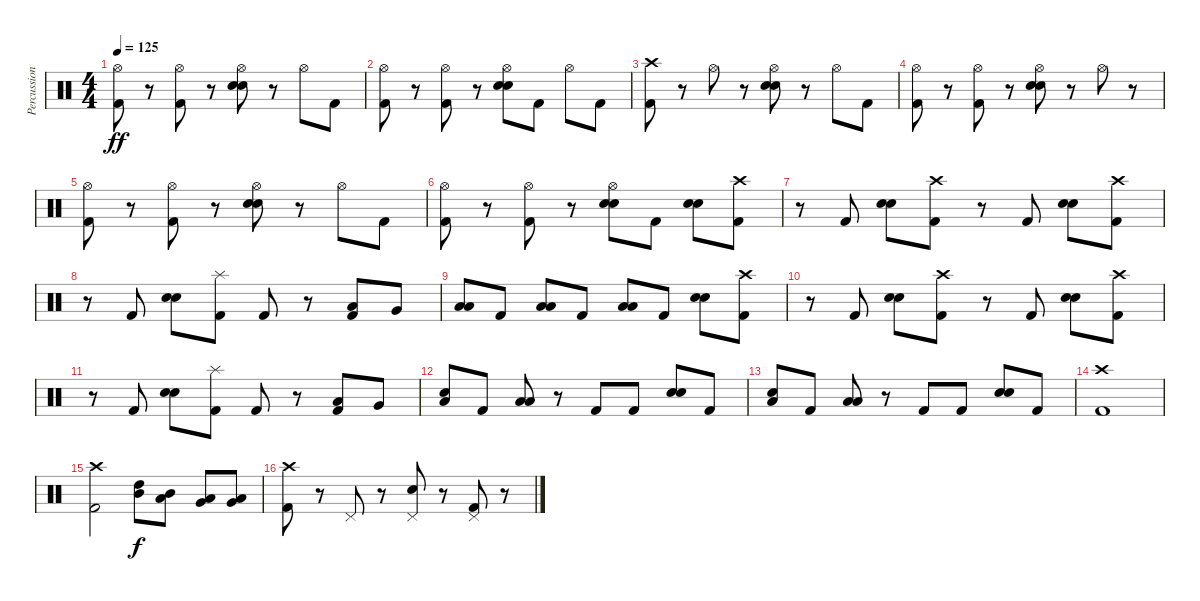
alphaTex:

\track ("Percussions" "Percussion") {instrument percussion}
\staff {score}
\articulation defaults
\ts (4 4)
\tempo 125
\clef neutral
\ks c
("Hi-Hat (open)" "Kick (hit) 2").8{dy ff} r.8 ("Hi-Hat (open)" "Kick (hit) 2").8 r.8 ("Hi-Hat (open)" "Electric Snare (hit)" "Electric Snare (hit)").8 r.8 "Hi-Hat (open)".8 "Kick (hit) 2".8 |
("Hi-Hat (open)" "Kick (hit) 2").8 r.8 ("Hi-Hat (open)" "Kick (hit) 2").8 r.8 ("Hi-Hat (open)" "Electric Snare (hit)" "Electric Snare (hit)").8 "Kick (hit) 2".8 "Hi-Hat (open)".8 "Kick (hit) 2".8 |
("Crash high (hit)" "Kick (hit) 2").8 r.8 "Hi-Hat (open)".8 r.8 ("Hi-Hat (open)" "Electric Snare (hit)" "Electric Snare (hit)").8 r.8 "Hi-Hat (open)".8 "Kick (hit) 2".8 |
("Hi-Hat (open)" "Kick (hit) 2").8 r.8 ("Hi-Hat (open)" "Kick (hit) 2").8 r.8 ("Hi-Hat (open)" "Electric Snare (hit)" "Electric Snare (hit)").8 r.8 "Hi-Hat (open)".8 r.8 |
("Hi-Hat (open)" "Kick (hit) 2").8 r.8 ("Hi-Hat (open)" "Kick (hit) 2").8 r.8 ("Hi-Hat (open)" "Electric Snare (hit)" "Electric Snare (hit)").8 r.8 "Hi-Hat (open)".8 "Kick (hit) 2".8 |
("Hi-Hat (open)" "Kick (hit) 2").8 r.8 ("Hi-Hat (open)" "Kick (hit) 2").8 r.8 ("Hi-Hat (open)" "Electric Snare (hit)" "Electric Snare (hit)").8 "Kick (hit) 2".8 ("Electric Snare (hit)" "Electric Snare (hit)").8{bd 240} ("Crash high (hit)" "Kick (hit) 2").8 |
r.8 "Kick (hit) 2".8 ("Electric Snare (hit)" "Electric Snare (hit)").8{bd 240} ("Crash high (hit)" "Kick (hit) 2").8 r.8 "Kick (hit) 2".8 ("Electric Snare (hit)" "Electric Snare (hit)").8{bd 240} ("Crash high (hit)" "Kick (hit) 2").8 |
r.8 "Kick (hit) 2".8 ("Electric Snare (hit)" "Electric Snare (hit)").8{bd 240} ("Splash (hit)" "Kick (hit) 2").8 "Kick (hit) 2".8 r.8 ("Low Floor Tom (hit)" "Kick (hit) 2").8 "Very Low Tom (hit)".8 |
("Low Tom (hit)" "Low Tom (hit)").8 "Kick (hit) 2".8 ("Low Tom (hit)" "Low Tom (hit)").8 "Kick (hit) 2".8 ("Low Tom (hit)" "Low Tom (hit)").8 "Kick (hit) 2".8 ("Electric Snare (hit)" "Electric Snare (hit)").8{bd 240} ("Crash high (hit)" "Kick (hit) 2").8 |
r.8 "Kick (hit) 2".8 ("Electric Snare (hit)" "Electric Snare (hit)").8{bd 240} ("Crash high (hit)" "Kick (hit) 2").8 r.8 "Kick (hit) 2".8 ("Electric Snare (hit)" "Electric Snare (hit)").8{bd 240} ("Crash high (hit)" "Kick (hit) 2").8 |
r.8 "Kick (hit) 2".8 ("Electric Snare (hit)" "Electric Snare (hit)").8{bd 240} ("Splash (hit)" "Kick (hit) 2").8 "Kick (hit) 2".8 r.8 ("Low Floor Tom (hit)" "Kick (hit) 2").8 "Very Low Tom (hit)".8 |
("Electric Snare (hit)" "Low Tom (hit)").8 "Kick (hit) 2".8 ("Low Tom (hit)" "Low Tom (hit)").8 r.8 "Kick (hit) 2".8 "Kick (hit) 2".8 ("Electric Snare (hit)" "Electric Snare (hit)").8{bd 240} "Kick (hit) 2".8 |
("Electric Snare (hit)" "Low Tom (hit)").8 "Kick (hit) 2".8 ("Low Tom (hit)" "Low Tom (hit)").8 r.8 "Kick (hit) 2".8 "Kick (hit) 2".8 ("Electric Snare (hit)" "Electric Snare (hit)").8{bd 240} "Kick (hit) 2".8 |
("Crash high (hit)" "Kick (hit) 2").1 |
("Crash high (hit)" "Kick (hit) 2").2 ("High Tom (hit)" "Mid Tom (hit)").8{dy f} ("Mid Tom (hit)" "Low Tom (hit)").8 ("Low Tom (hit)" "Very Low Tom (hit)").8 ("Very Low Tom (hit)" "Low Floor Tom (hit)").8 |
("Crash high (hit)" "Kick (hit) 2").8 r.8 "Pedal Hi-Hat (hit)".8 r.8 ("Pedal Hi-Hat (hit)" "Electric Snare (hit)").8 r.8 ("Pedal Hi-Hat (hit)" "Kick (hit) 2").8 r.8
